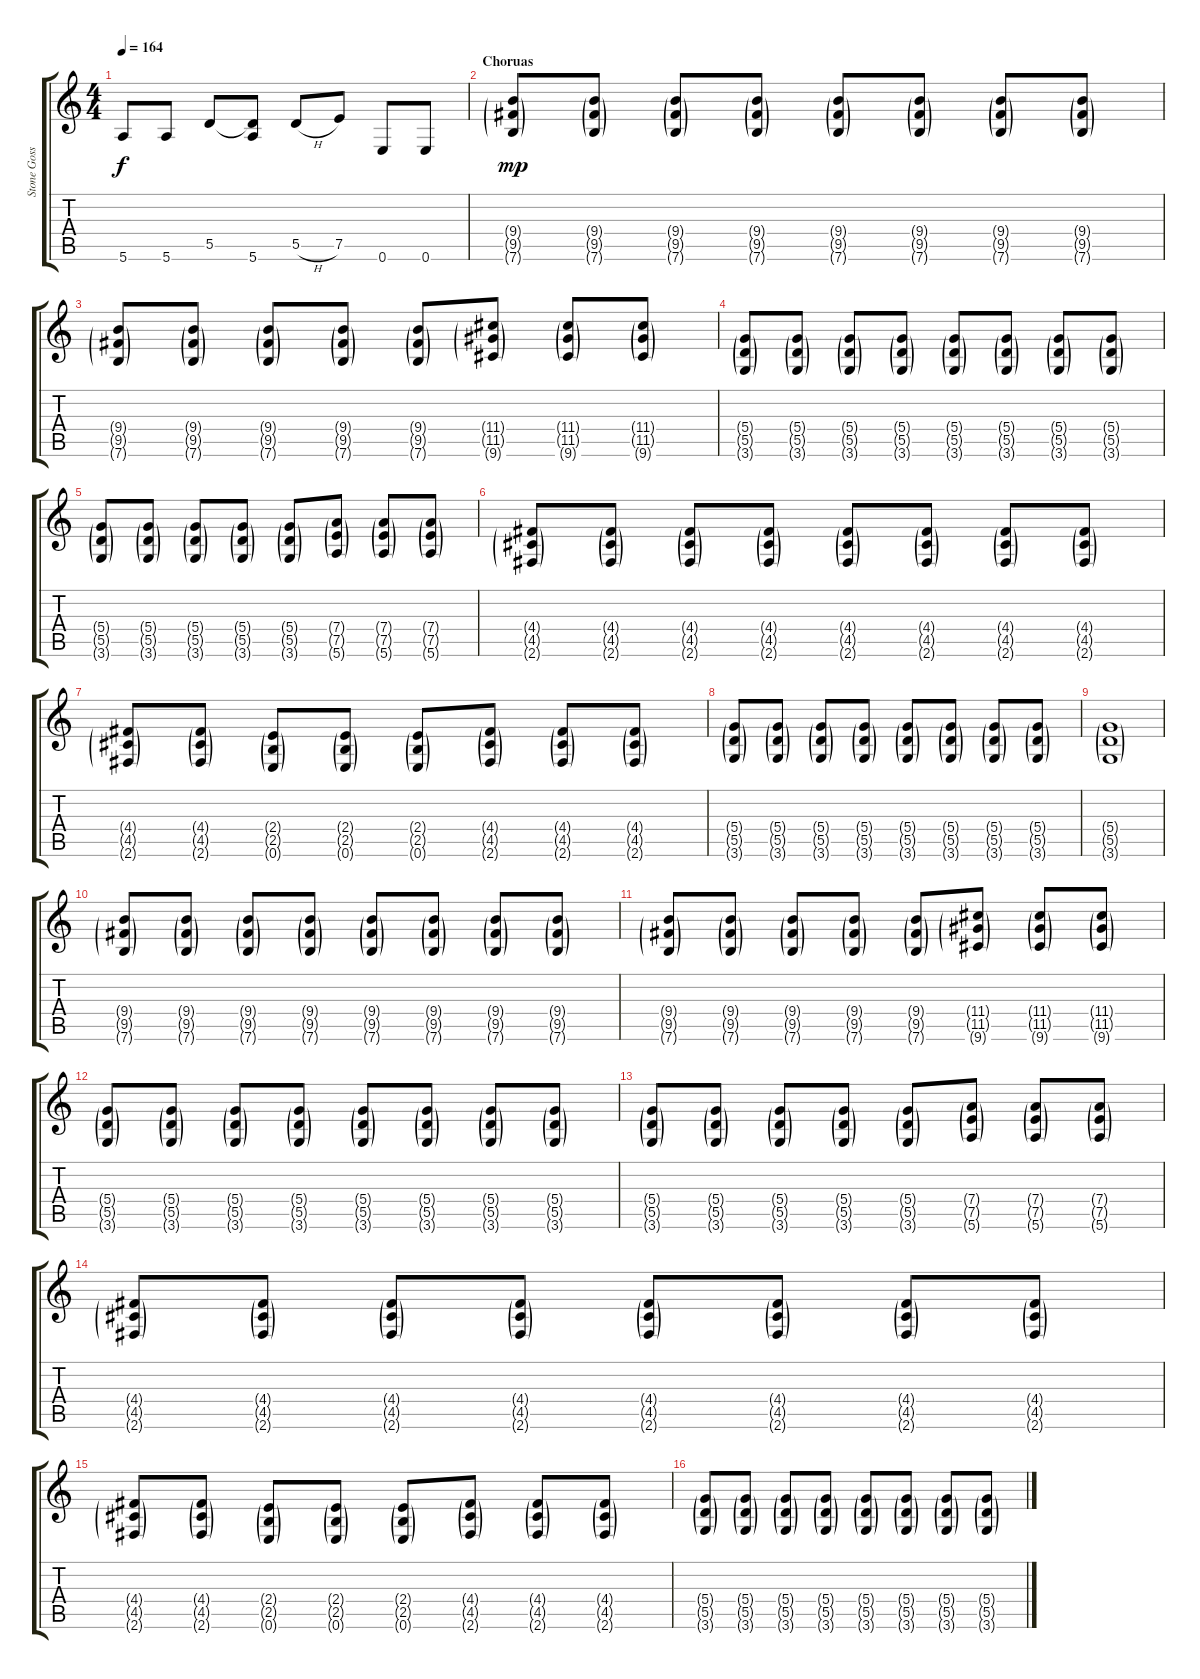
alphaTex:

\track ("Stone Gossard" "Stone Goss") {instrument overdrivenguitar}
\staff {score tabs}
\tuning (E4 B3 G3 D3 A2 E2) {hide}
\ts (4 4)
\tempo 164
\clef g2
\ks c
5.6.8{dy f} 5.6.8 5.5.8 (5.5{t} 5.6).8 5.5{h}.8 7.5.8 0.6.8 0.6.8 |
\section ("" "Choruas")
(9.4{g} 9.5{g} 7.6{g}).8{dy mp} (9.4{g} 9.5{g} 7.6{g}).8 (9.4{g} 9.5{g} 7.6{g}).8 (9.4{g} 9.5{g} 7.6{g}).8 (9.4{g} 9.5{g} 7.6{g}).8 (9.4{g} 9.5{g} 7.6{g}).8 (9.4{g} 9.5{g} 7.6{g}).8 (9.4{g} 9.5{g} 7.6{g}).8 |
(9.4{g} 9.5{g} 7.6{g}).8 (9.4{g} 9.5{g} 7.6{g}).8 (9.4{g} 9.5{g} 7.6{g}).8 (9.4{g} 9.5{g} 7.6{g}).8 (9.4{g} 9.5{g} 7.6{g}).8 (11.4{g} 11.5{g} 9.6{g}).8 (11.4{g} 11.5{g} 9.6{g}).8 (11.4{g} 11.5{g} 9.6{g}).8 |
(5.4{g} 5.5{g} 3.6{g}).8 (5.4{g} 5.5{g} 3.6{g}).8 (5.4{g} 5.5{g} 3.6{g}).8 (5.4{g} 5.5{g} 3.6{g}).8 (5.4{g} 5.5{g} 3.6{g}).8 (5.4{g} 5.5{g} 3.6{g}).8 (5.4{g} 5.5{g} 3.6{g}).8 (5.4{g} 5.5{g} 3.6{g}).8 |
(5.4{g} 5.5{g} 3.6{g}).8 (5.4{g} 5.5{g} 3.6{g}).8 (5.4{g} 5.5{g} 3.6{g}).8 (5.4{g} 5.5{g} 3.6{g}).8 (5.4{g} 5.5{g} 3.6{g}).8 (7.4{g} 7.5{g} 5.6{g}).8 (7.4{g} 7.5{g} 5.6{g}).8 (7.4{g} 7.5{g} 5.6{g}).8 |
(4.4{g} 4.5{g} 2.6{g}).8 (4.4{g} 4.5{g} 2.6{g}).8 (4.4{g} 4.5{g} 2.6{g}).8 (4.4{g} 4.5{g} 2.6{g}).8 (4.4{g} 4.5{g} 2.6{g}).8 (4.4{g} 4.5{g} 2.6{g}).8 (4.4{g} 4.5{g} 2.6{g}).8 (4.4{g} 4.5{g} 2.6{g}).8 |
(4.4{g} 4.5{g} 2.6{g}).8 (4.4{g} 4.5{g} 2.6{g}).8 (2.4{g} 2.5{g} 0.6{g}).8 (2.4{g} 2.5{g} 0.6{g}).8 (2.4{g} 2.5{g} 0.6{g}).8 (4.4{g} 4.5{g} 2.6{g}).8 (4.4{g} 4.5{g} 2.6{g}).8 (4.4{g} 4.5{g} 2.6{g}).8 |
(5.4{g} 5.5{g} 3.6{g}).8 (5.4{g} 5.5{g} 3.6{g}).8 (5.4{g} 5.5{g} 3.6{g}).8 (5.4{g} 5.5{g} 3.6{g}).8 (5.4{g} 5.5{g} 3.6{g}).8 (5.4{g} 5.5{g} 3.6{g}).8 (5.4{g} 5.5{g} 3.6{g}).8 (5.4{g} 5.5{g} 3.6{g}).8 |
(5.4{g} 5.5{g} 3.6{g}).1 |
(9.4{g} 9.5{g} 7.6{g}).8 (9.4{g} 9.5{g} 7.6{g}).8 (9.4{g} 9.5{g} 7.6{g}).8 (9.4{g} 9.5{g} 7.6{g}).8 (9.4{g} 9.5{g} 7.6{g}).8 (9.4{g} 9.5{g} 7.6{g}).8 (9.4{g} 9.5{g} 7.6{g}).8 (9.4{g} 9.5{g} 7.6{g}).8 |
(9.4{g} 9.5{g} 7.6{g}).8 (9.4{g} 9.5{g} 7.6{g}).8 (9.4{g} 9.5{g} 7.6{g}).8 (9.4{g} 9.5{g} 7.6{g}).8 (9.4{g} 9.5{g} 7.6{g}).8 (11.4{g} 11.5{g} 9.6{g}).8 (11.4{g} 11.5{g} 9.6{g}).8 (11.4{g} 11.5{g} 9.6{g}).8 |
(5.4{g} 5.5{g} 3.6{g}).8 (5.4{g} 5.5{g} 3.6{g}).8 (5.4{g} 5.5{g} 3.6{g}).8 (5.4{g} 5.5{g} 3.6{g}).8 (5.4{g} 5.5{g} 3.6{g}).8 (5.4{g} 5.5{g} 3.6{g}).8 (5.4{g} 5.5{g} 3.6{g}).8 (5.4{g} 5.5{g} 3.6{g}).8 |
(5.4{g} 5.5{g} 3.6{g}).8 (5.4{g} 5.5{g} 3.6{g}).8 (5.4{g} 5.5{g} 3.6{g}).8 (5.4{g} 5.5{g} 3.6{g}).8 (5.4{g} 5.5{g} 3.6{g}).8 (7.4{g} 7.5{g} 5.6{g}).8 (7.4{g} 7.5{g} 5.6{g}).8 (7.4{g} 7.5{g} 5.6{g}).8 |
(4.4{g} 4.5{g} 2.6{g}).8 (4.4{g} 4.5{g} 2.6{g}).8 (4.4{g} 4.5{g} 2.6{g}).8 (4.4{g} 4.5{g} 2.6{g}).8 (4.4{g} 4.5{g} 2.6{g}).8 (4.4{g} 4.5{g} 2.6{g}).8 (4.4{g} 4.5{g} 2.6{g}).8 (4.4{g} 4.5{g} 2.6{g}).8 |
(4.4{g} 4.5{g} 2.6{g}).8 (4.4{g} 4.5{g} 2.6{g}).8 (2.4{g} 2.5{g} 0.6{g}).8 (2.4{g} 2.5{g} 0.6{g}).8 (2.4{g} 2.5{g} 0.6{g}).8 (4.4{g} 4.5{g} 2.6{g}).8 (4.4{g} 4.5{g} 2.6{g}).8 (4.4{g} 4.5{g} 2.6{g}).8 |
(5.4{g} 5.5{g} 3.6{g}).8 (5.4{g} 5.5{g} 3.6{g}).8 (5.4{g} 5.5{g} 3.6{g}).8 (5.4{g} 5.5{g} 3.6{g}).8 (5.4{g} 5.5{g} 3.6{g}).8 (5.4{g} 5.5{g} 3.6{g}).8 (5.4{g} 5.5{g} 3.6{g}).8 (5.4{g} 5.5{g} 3.6{g}).8
